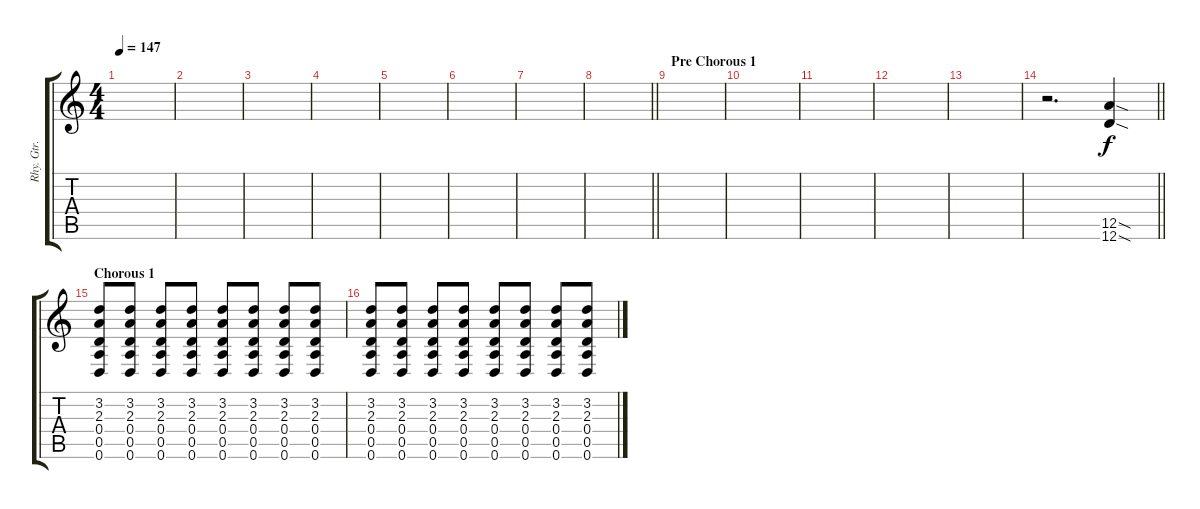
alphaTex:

\track ("Rhy. Gtr. 1" "Rhy. Gtr. ") {instrument distortionguitar}
\staff {score tabs}
\tuning (E4 B3 G3 D3 A2 D2) {hide}
\ts (4 4)
\section ("" "")
\tempo 147
\clef g2
\ks c
|
|
|
|
|
|
|
\barLineRight lightlight
|
\section ("" "Pre Chorous 1")
|
|
|
|
|
\barLineRight lightlight
r.2{d} (12.5{sod} 12.6{sod}).4 |
\section ("" "Chorous 1")
(3.2 2.3 0.4 0.5 0.6).8{dy f} (3.2 2.3 0.4 0.5 0.6).8 (3.2 2.3 0.4 0.5 0.6).8 (3.2 2.3 0.4 0.5 0.6).8 (3.2 2.3 0.4 0.5 0.6).8 (3.2 2.3 0.4 0.5 0.6).8 (3.2 2.3 0.4 0.5 0.6).8 (3.2 2.3 0.4 0.5 0.6).8 |
(3.2 2.3 0.4 0.5 0.6).8 (3.2 2.3 0.4 0.5 0.6).8 (3.2 2.3 0.4 0.5 0.6).8 (3.2 2.3 0.4 0.5 0.6).8{txt ""} (3.2 2.3 0.4 0.5 0.6).8 (3.2 2.3 0.4 0.5 0.6).8 (3.2 2.3 0.4 0.5 0.6).8 (3.2 2.3 0.4 0.5 0.6).8
